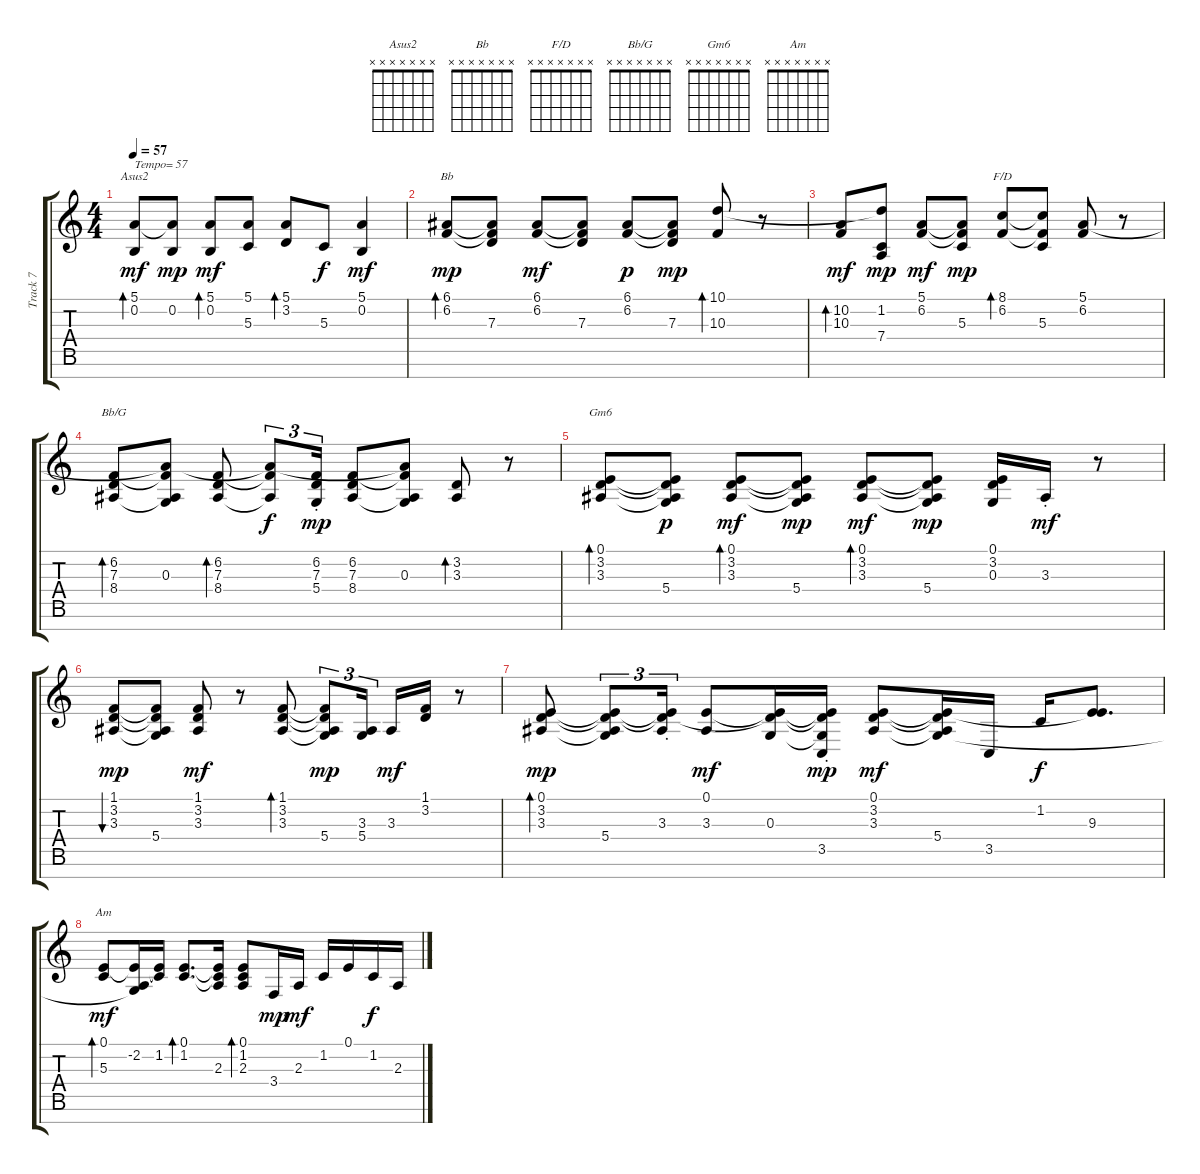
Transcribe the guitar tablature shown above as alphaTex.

\track ("Track 7" "Track 7") {instrument percussiveorgan}
\staff {score tabs}
\tuning (E4 B3 G3 D3 A2 E2 B1) {hide}
\chord ("Asus2" x x x x x x x)
\chord ("Bb" x x x x x x x)
\chord ("F/D" x x x x x x x)
\chord ("Bb/G" x x x x x x x)
\chord ("Gm6" x x x x x x x)
\chord ("Am" x x x x x x x)
\ts (4 4)
\tempo 57
\clef g2
\ks c
(5.1 0.2).8{bd 120 ch "Asus2" txt "Tempo= 57" dy mf} (5.1{t} 0.2).8{dy mp} (5.1 0.2).8{bd 120 dy mf} (5.1 5.3).8 (5.1 3.2).8{bd 60} 5.3.8{dy f} (5.1 0.2).4{dy mf} |
(6.1 6.2).8{bd 120 ch "Bb" dy mp} (6.1{t} 6.2{t} 7.3).8 (6.1 6.2).8{dy mf} (6.1{t} 6.2{t} 7.3).8 (6.1 6.2).8{dy p} (6.1{t} 6.2{t} 7.3).8{dy mp} (10.1 10.3).8{bd 60} r.8 |
(10.2 10.3).8{bd 60 dy mf} (10.1{t} 1.2 7.4{t}).8{dy mp} (5.1 6.2).8{dy mf} (5.1{t} 6.2{t} 5.3).8{dy mp} (8.1 6.2).8{bd 120 ch "F/D"} (8.1{t} 6.2{t} 5.3).8 (5.1 6.2).8 r.8 |
(6.2 7.3 8.4).8{bd 120 ch "Bb/G"} (5.1{t} 6.2{t} 0.3 8.4{t}).8 (6.2 7.3 8.4).8{bd 30} (5.1{t} 6.2{t} 8.4{t}).8{tu (3 2) dy f} (6.2{st} 7.3{st} 5.4{st}).16{tu (3 2) dy mp} (6.2 7.3 8.4).8 (5.1{t} 6.2{t} 0.3 8.4{t}).8 (3.2 3.3).8{bd 30} r.8 |
(0.1 3.2 3.3).8{bd 30 ch "Gm6"} (0.1{t} 3.2{t} 3.3{t} 5.4).8{dy p} (0.1 3.2 3.3).8{bd 60 dy mf} (0.1{t} 3.2{t} 3.3{t} 5.4).8{dy mp} (0.1 3.2 3.3).8{bd 30 dy mf} (0.1{t} 3.2{t} 3.3{t} 5.4).8{dy mp} (0.1 3.2 0.3).16 3.3{st}.16{dy mf} r.8 |
(1.1 3.2 3.3).8{bu 60 dy mp} (1.1{t} 3.2{t} 3.3{t} 5.4).8 (1.1 3.2 3.3).8{dy mf} r.8 (1.1 3.2 3.3).8{bd 60} (1.1{t} 3.2{t} 3.3{t} 5.4).8{tu (3 2) dy mp} (3.3 5.4).16{tu (3 2)} 3.3.16{dy mf} (1.1 3.2).16 r.8 |
(0.1 3.2 3.3).8{bd 120 dy mp} (0.1{t} 3.2{t} 3.3{t} 5.4).8{tu (3 2)} (0.1{t} 3.2{t} 3.3{st}).16{tu (3 2)} (0.1 3.3).8{dy mf} (0.1{t} 3.2{t} 0.3).16 (0.1{t} 3.2{t} 0.3{t} 3.5{st}).16{dy mp} (0.1 3.2 3.3).8{dy mf} (0.1{t} 3.2{t} 3.3{t} 5.4).16 3.5.16 1.2.16{dy f} (0.1{t} 9.3).8{d} |
(0.1 5.3).8{bd 120 ch "Am" dy mf} (0.1{t} -2.2 5.4{t}).16 (0.1{t} 1.2).16 (0.1 1.2).8{d bd 60} (0.1{t} 1.2{t} 2.3).16 (0.1 1.2 2.3).8{bd 60} 3.4.16{dy mp} 2.3.16{dy mf} 1.2.16 0.1.16 1.2.16{dy f} 2.3.16
